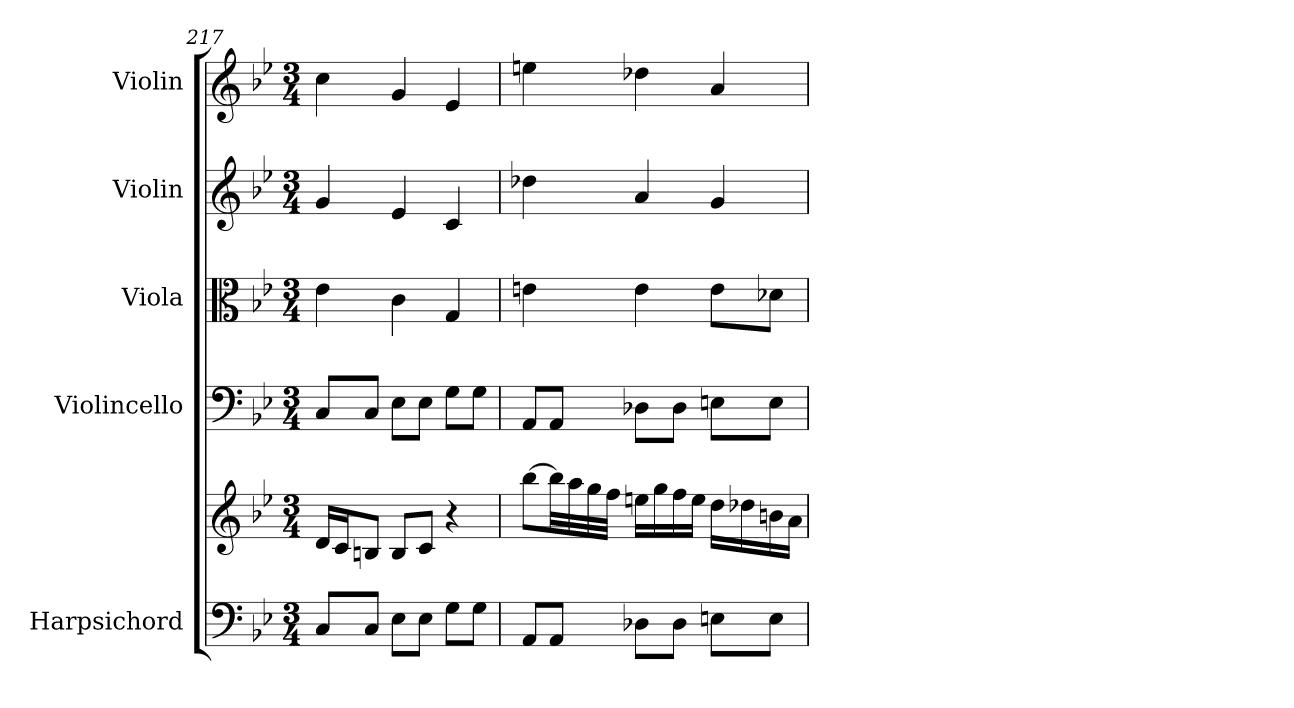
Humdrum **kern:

**kern	**kern	**kern	**kern	**kern	**kern
*part5	*part5	*part4	*part3	*part2	*part1
*staff6	*staff5	*staff4	*staff3	*staff2	*staff1
*I"Harpsichord	*	*I"Violincello	*I"Viola	*I"Violin	*I"Violin
*I'Hpschd	*	*I'Vc	*I'Vla	*I'Vln	*I'Vln
*clefF4	*clefG2	*clefF4	*clefC3	*clefG2	*clefG2
*k[b-e-]	*k[b-e-]	*k[b-e-]	*k[b-e-]	*k[b-e-]	*k[b-e-]
*M3/4	*M3/4	*M3/4	*M3/4	*M3/4	*M3/4
=217	=217	=217	=217	=217	=217
8C/L	16d/LL	8C/L	4e-\	4g/	4cc\
.	16c/J	.	.	.	.
8C/J	8Bn/J	8C/J	.	.	.
8E-\L	8B/L	8E-\L	4c\	4e-/	4g/
8E-\J	8c/J	8E-\J	.	.	.
8G\L	4r	8G\L	4G/	4c/	4e-/
8G\J	.	8G\J	.	.	.
=218	=218	=218	=218	=218	=218
8AA/L	[8bb-\L	8AA/L	4en\	4dd-X\	4een\
8AA/J	32bb-\LL]	8AA/J	.	.	.
.	32aa\	.	.	.	.
.	32gg\	.	.	.	.
.	32ff\JJJ	.	.	.	.
8D-X\L	16een\LL	8D-X\L	4e\	4a/	4dd-X\
.	16gg\	.	.	.	.
8D-\J	16ff\	8D-\J	.	.	.
.	16ee\JJ	.	.	.	.
8En\L	16dd\LL	8En\L	8e\L	4g/	4a/
.	16dd-X\	.	.	.	.
8E\J	16bn\	8E\J	8d-X\J	.	.
.	16a\JJ	.	.	.	.
=	=	=	=	=	=
*-	*-	*-	*-	*-	*-
